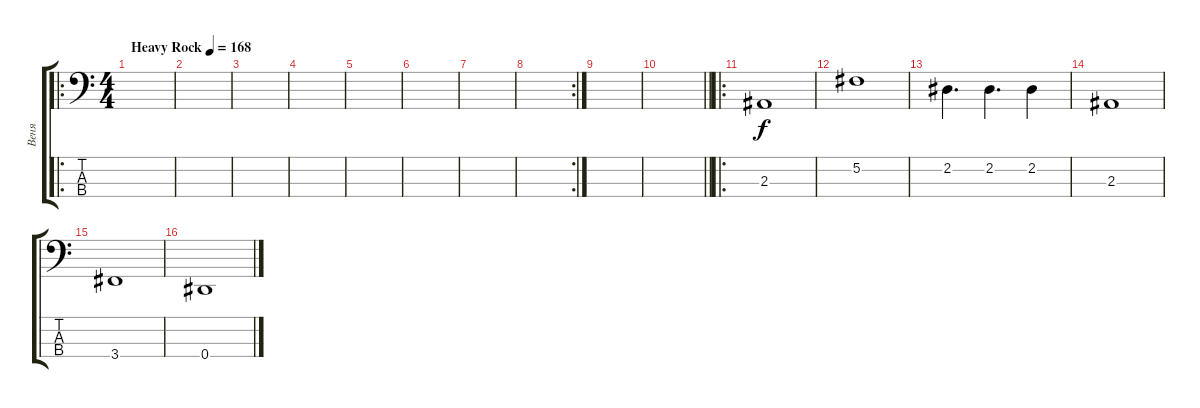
\track ("Веня" "Веня") {instrument electricbassfinger}
\staff {score tabs}
\tuning (Gb2 Db2 Ab1 Eb1) {hide}
\ro
\ts (4 4)
\section ("" "")
\tempo (168 "Heavy Rock")
\clef f4
\ks c
|
|
|
|
|
|
|
\rc 2
|
|
\barLineRight lightlight
|
\ro
\section ("" "")
2.3.1 |
5.2.1 |
2.2.4{d} 2.2.4{d} 2.2.4 |
2.3.1 |
3.4.1 |
0.4.1
